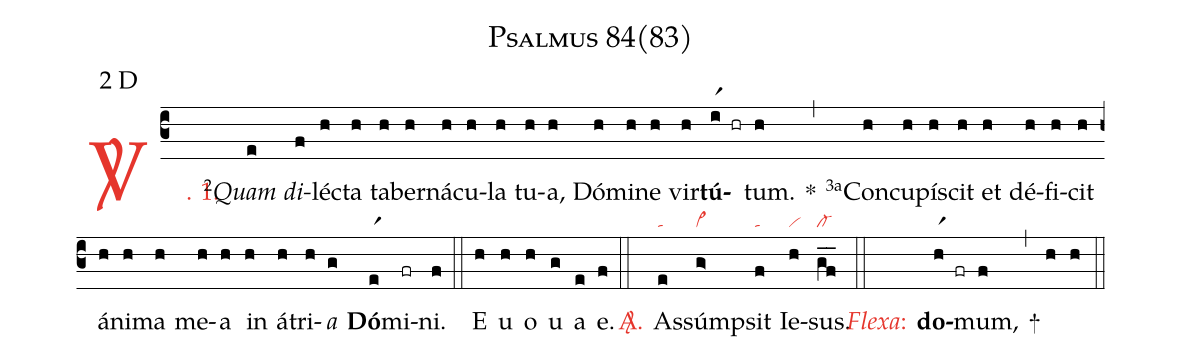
name: Psalmus 84(83);
mode: 2;
mode-differentia: D;
nabc-lines: 1;
%%
(c3)

<c><sp>V/</sp>. 1.</c>() <v>\VSup{2}</v><i>Quam</i>(e) <i>di</i>(f)léc(h)ta(h) ta(h)ber(h)ná(h)cu(h)la(h) tu(h)a,(h) Dó(h)mi(h)ne(h) vir(h)<b>tú</b>(ir1 hr)tum.(h) *(,) <v>\VSup{3a}</v>Con(h)cu(h)pí(h)scit(h) et(h) dé(h)fi(h)cit(h) á(h)ni(h)ma(h) me(h)a(h) in(h) á(h)tri(h)<i>a</i>(g) <b>Dó</b>(er1)mi(fr)ni.(f) (::)

<eu>E(h) u(h) o(h) u(g) a(e) e.</eu>(f) (::)

<nlba><c><sp>A/</sp>.</c>() As</nlba>(e|ta)súm(g>|vi>)psit(f|ta) Ie(h|vi)sus.(gf__|cl-) (::)

<nlba><c><i>Flexa</i>:</c>() <b>do</b></nlba>(hr1 fr)mum,(f) +(,) (h) (h) (::)
